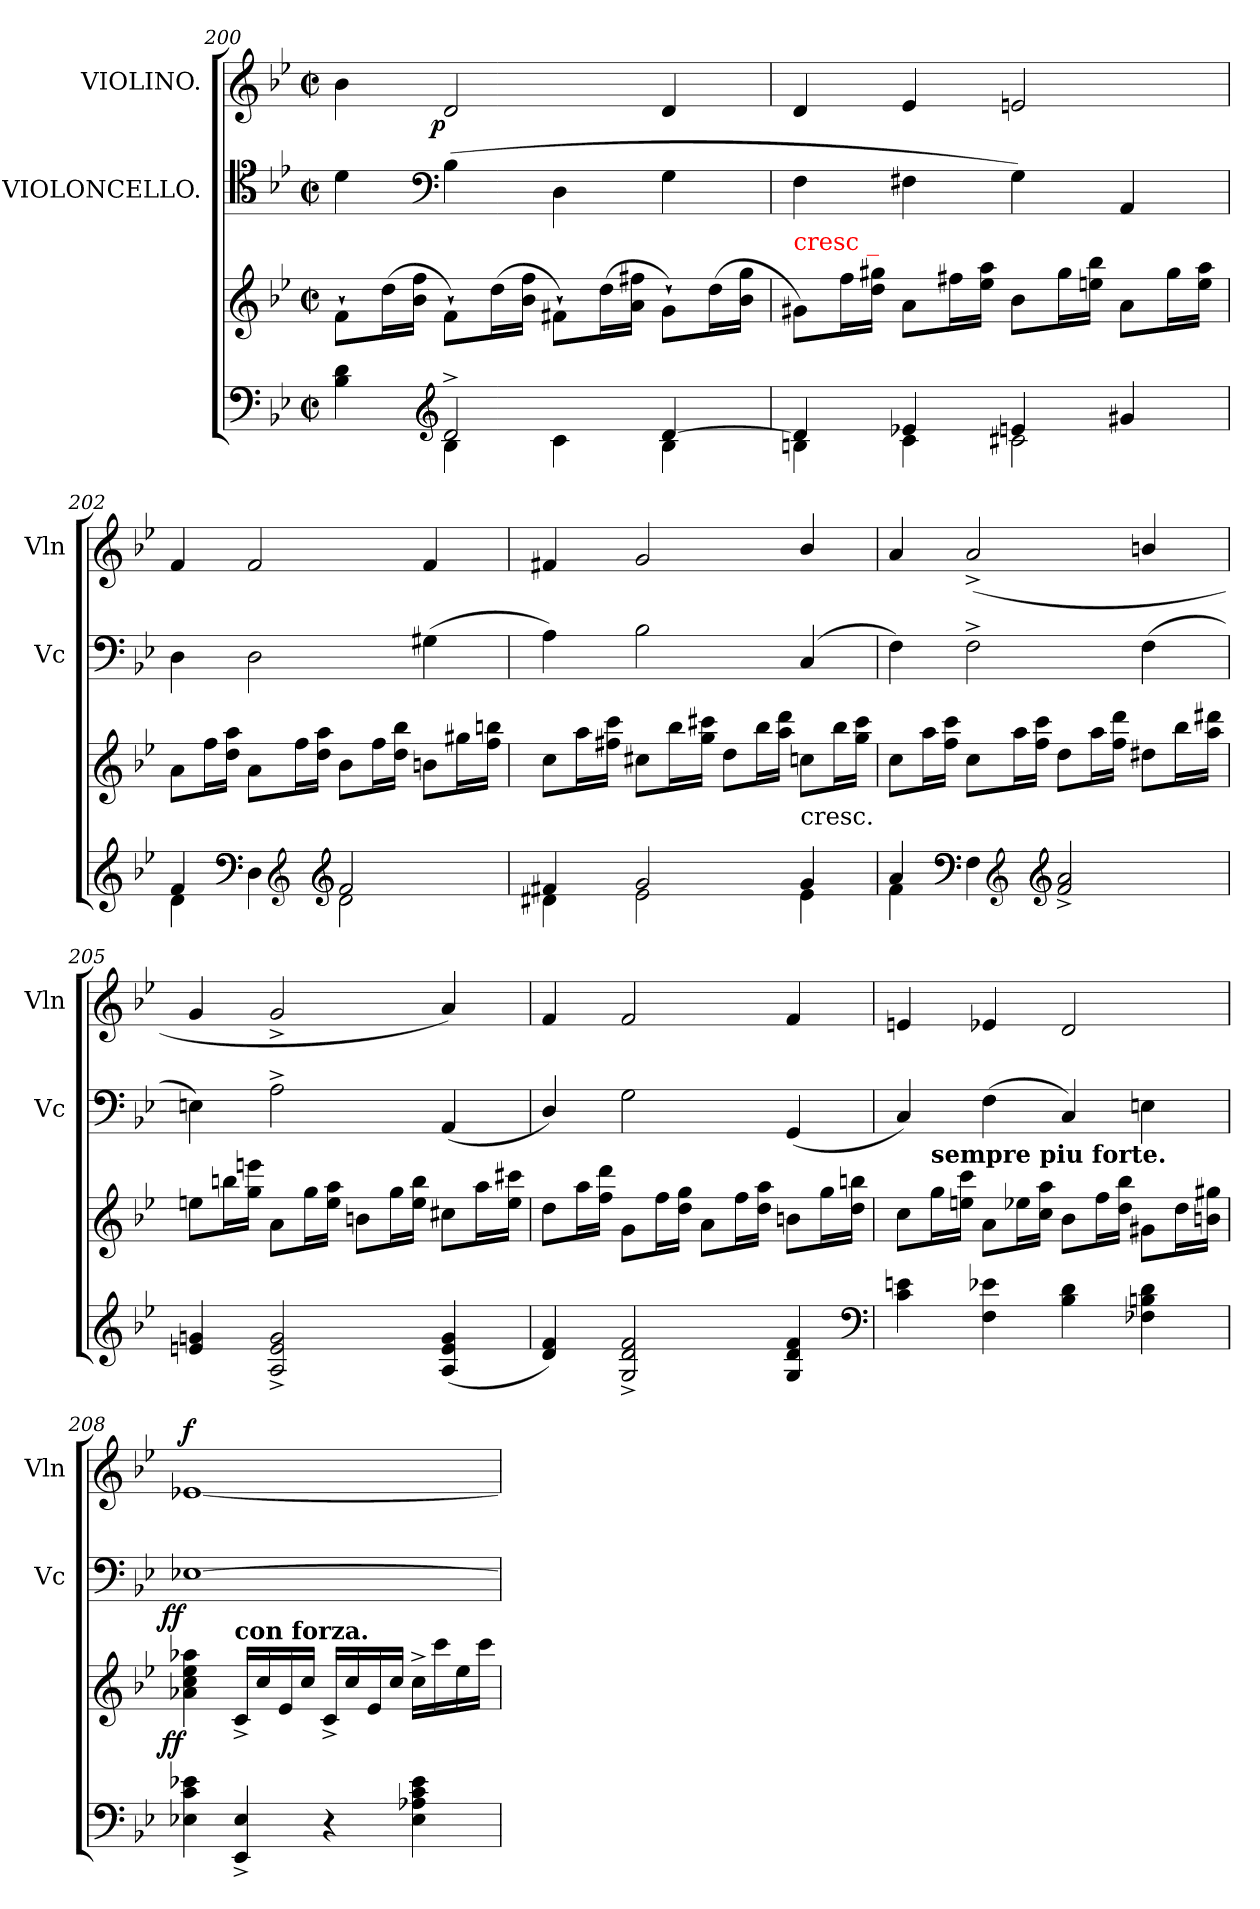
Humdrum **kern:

**kern	**kern	**dynam	**kern	**dynam	**kern	**dynam
*part3	*part3	*part3	*part2	*part2	*part1	*part1
*staff4	*staff3	*staff3/4	*staff2	*staff2	*staff1	*staff1
*	*	*	*I"VIOLONCELLO.	*	*I"VIOLINO.	*
*	*	*	*I'Vc	*	*I'Vln	*
*clefF4	*clefG2	*	*clefC4	*	*clefG2	*
*k[b-e-]	*k[b-e-]	*	*k[b-e-]	*	*k[b-e-]	*
*g:	*g:	*	*g:	*	*g:	*
*M2/2	*M2/2	*	*M2/2	*	*M2/2	*
*met(c|)	*met(c|)	*	*met(c|)	*	*met(c|)	*
=200	=200	=200	=200	=200	=200	=200
*^	*	*	*	*	*	*
4d 4B-	4ryy	8f`>L	.	4d	.	4b-	.
.	.	(>16ddL	.	.	.	.	.
.	.	16ff 16b-JJ	.	.	.	.	.
*clefG2	*	*	*	*clefF4	*	*	*
!	!	!	!	!	!	!	!LO:DY:rj
2d^>	4B-	8f`>L)	.	(>4B-	.	2d	p
.	.	(16ddL	.	.	.	.	.
.	.	16ff 16b-JJ	.	.	.	.	.
.	4c	8f#X`>L)	.	4D	.	.	.
.	.	(16ddL	.	.	.	.	.
.	.	16ff#X 16aJJ	.	.	.	.	.
[4d	4B-	8g`>L)	.	4G	.	4d	.
.	.	(>16ddL	.	.	.	.	.
.	.	16gg 16b-JJ	.	.	.	.	.
=201	=201	=201	=201	=201	=201	=201	=201
!	!	!LO:TX:a:color=red:t=cresc _	!	!	!	!	!
4d]	4Bn	8g#XL)	.	4F	.	4d	.
.	.	16ffL	.	.	.	.	.
.	.	16gg#X 16ddJJ	.	.	.	.	.
4e-X	4c	8aL	.	4F#X	.	4e-	.
.	.	16ff#XL	.	.	.	.	.
.	.	16aa 16ee-JJ	.	.	.	.	.
4en	2c#X	8b-L	.	4G)	.	2en	.
.	.	16gg#L	.	.	.	.	.
.	.	16bb- 16eenJJ	.	.	.	.	.
4g#	.	8aL	.	4AA	.	.	.
.	.	16gg#L	.	.	.	.	.
.	.	16aa 16eeJJ	.	.	.	.	.
=202	=202	=202	=202	=202	=202	=202	=202
4f	4d	8aL	.	4D	.	4f	.
.	.	16ffL	.	.	.	.	.
.	.	16aa 16ddJJ	.	.	.	.	.
*clefF4	*	*	*	*	*	*	*
4D\	8ryy	8aL	.	2D	.	2f	.
*clefG2	*	*	*	*	*	*	*
.	8ryy	16ffL	.	.	.	.	.
.	.	16aa 16ddJJ	.	.	.	.	.
*clefG2	*	*	*	*	*	*	*
2f	2d	8b-L	.	.	.	.	.
.	.	16ffL	.	.	.	.	.
.	.	16bb- 16ddJJ	.	.	.	.	.
.	.	8bnL	.	(>4G#X	.	4f	.
.	.	16gg#XL	.	.	.	.	.
.	.	16bbn 16ffJJ	.	.	.	.	.
=203	=203	=203	=203	=203	=203	=203	=203
4f#X	4d#X	8ccL	.	4A)	.	4f#X	.
.	.	16aaL	.	.	.	.	.
.	.	16ccc 16ff#XJJ	.	.	.	.	.
2g	2e-	8cc#XL	.	2B-	.	2g	.
.	.	16bb-L	.	.	.	.	.
.	.	16ccc#X 16ggJJ	.	.	.	.	.
.	.	8ddL	.	.	.	.	.
.	.	16bb-L	.	.	.	.	.
.	.	16ddd 16aaJJ	.	.	.	.	.
!	!	!LO:TX:c:t=cresc.	!	!	!	!	!
4g	4e-	8ccnL	.	(<4C	.	4b-/	.
.	.	16bb-L	.	.	.	.	.
.	.	16ccc# 16ggJJ	.	.	.	.	.
=204	=204	=204	=204	=204	=204	=204	=204
4a/	4f\	8ccL	.	4F)	.	4a	.
.	.	16aaL	.	.	.	.	.
.	.	16ccc 16ffJJ	.	.	.	.	.
*clefF4	*	*	*	*	*	*	*
4F\	8ryy	8ccL	.	2F^<	.	(<2a^<	.
*clefG2	*	*	*	*	*	*	*
.	8ryy	16aaL	.	.	.	.	.
.	.	16ccc 16ffJJ	.	.	.	.	.
*clefG2	*	*	*	*	*	*	*
2a^> 2f^>	2ryy	8ddL	.	.	.	.	.
.	.	16aaL	.	.	.	.	.
.	.	16ddd 16ffJJ	.	.	.	.	.
.	.	8dd#XL	.	(>4F	.	4bn/	.
.	.	16bb-L	.	.	.	.	.
.	.	16ddd#X 16aaJJ	.	.	.	.	.
*v	*v	*	*	*	*	*	*
=205	=205	=205	=205	=205	=205	=205
4gn 4en	8eenL	.	4En)	.	4g	.
.	16bbnL	.	.	.	.	.
.	16eee 16ggJJ	.	.	.	.	.
2g^> 2e^> 2A^>	8aL	.	2A^<	.	2g^<	.
.	16ggL	.	.	.	.	.
.	16aa 16eeJJ	.	.	.	.	.
.	8bnL	.	.	.	.	.
.	16ggL	.	.	.	.	.
.	16bb 16eeJJ	.	.	.	.	.
(<4g 4e 4A	8cc#XL	.	(<4AA	.	4a)	.
.	16aaL	.	.	.	.	.
.	16ccc# 16eeJJ	.	.	.	.	.
=206	=206	=206	=206	=206	=206	=206
4f 4d)	8ddL	.	4D/)	.	4f	.
.	16aaL	.	.	.	.	.
.	16ddd 16ffJJ	.	.	.	.	.
2f^> 2d^> 2G^>	8gL	.	2G	.	2f	.
.	16ffL	.	.	.	.	.
.	16gg 16ddJJ	.	.	.	.	.
.	8aL	.	.	.	.	.
.	16ffL	.	.	.	.	.
.	16aa 16ddJJ	.	.	.	.	.
4f 4d 4G	8bnL	.	(<4GG	.	4f	.
.	16ggL	.	.	.	.	.
.	16bbn 16ddJJ	.	.	.	.	.
*clefF4	*	*	*	*	*	*
=207	=207	=207	=207	=207	=207	=207
4en 4c	8ccL	.	4C)	.	4en	.
!	!LO:TX:a:B:t=sempre piu forte.	!	!	!	!	!
.	16ggL	.	.	.	.	.
.	16ccc 16eenJJ	.	.	.	.	.
4e-X 4F	8aL	.	(>4F	.	4e-X	.
.	16ee-XL	.	.	.	.	.
.	16aa 16ccJJ	.	.	.	.	.
4d 4B-	8b-L	.	4C)	.	2d	.
.	16ffL	.	.	.	.	.
.	16bb- 16ddJJ	.	.	.	.	.
4d 4Bn 4F-X	8g#XL	.	4En	.	.	.
.	16ddL	.	.	.	.	.
.	16gg#X 16bnJJ	.	.	.	.	.
=208	=208	=208	=208	=208	=208	=208
!	!	!LO:DY:rj	!	!LO:DY:rj	!	!LO:DY:a
4e-X 4c 4E-X	4aa-X 4ee- 4cc 4a-X	ff	[1E-X	ff	[1e-X	f
!	!LO:TX:a:B:t=con forza.	!	!	!	!	!
4E-^> 4EE-^>	16c^>LL	.	.	.	.	.
.	16cc	.	.	.	.	.
.	16e-	.	.	.	.	.
.	16ccJJ	.	.	.	.	.
4r	16c^>LL	.	.	.	.	.
.	16cc	.	.	.	.	.
.	16e-	.	.	.	.	.
.	16ccJJ	.	.	.	.	.
4e- 4c 4A-X 4E-	16cc^<LL	.	.	.	.	.
.	16ccc	.	.	.	.	.
.	16ee-	.	.	.	.	.
.	16cccJJ	.	.	.	.	.
=	=	=	=	=	=	=
*-	*-	*-	*-	*-	*-	*-
